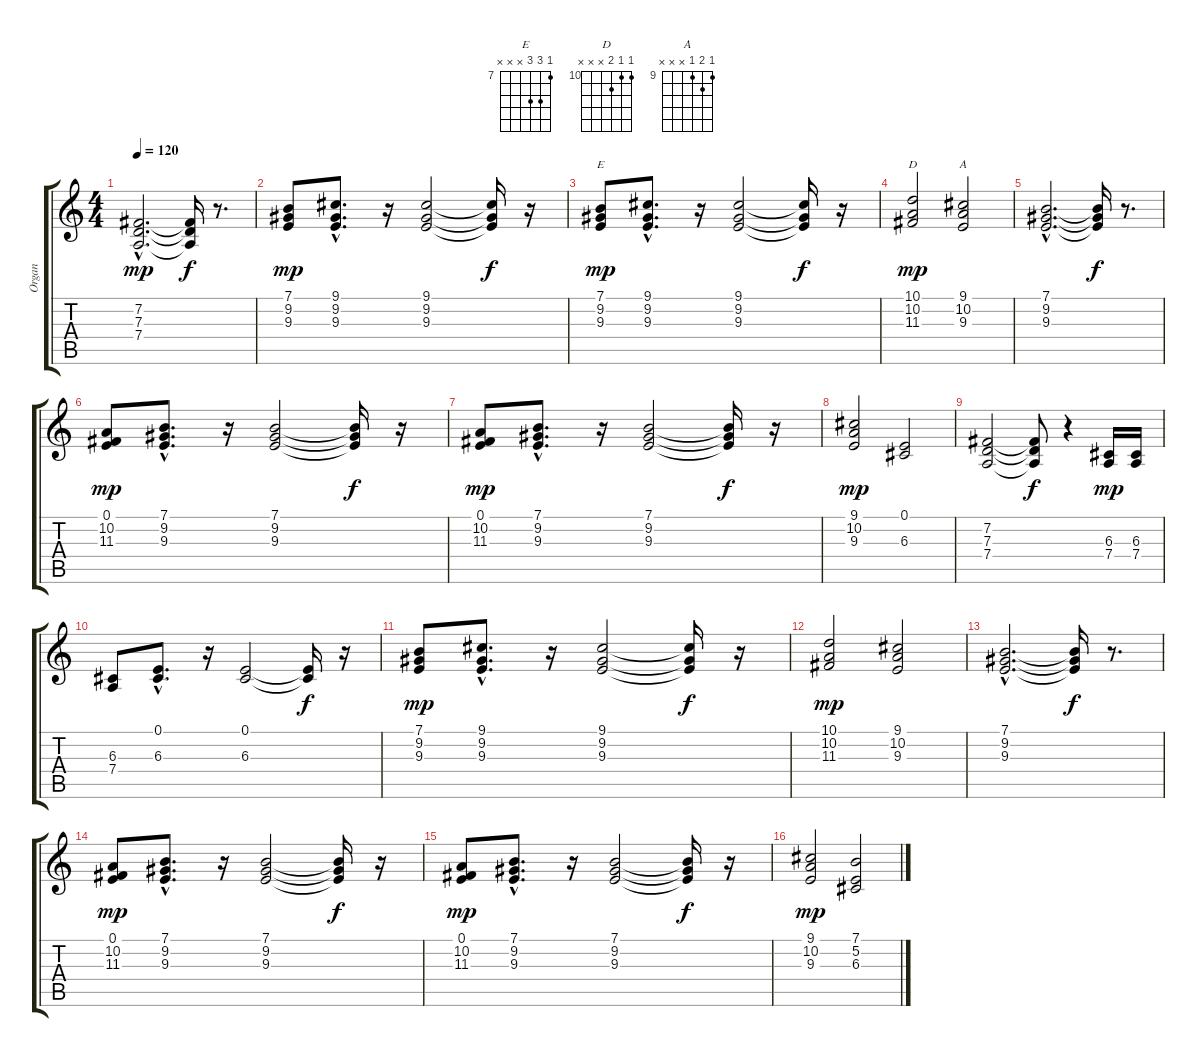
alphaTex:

\track ("Organ" "Organ") {instrument percussiveorgan}
\staff {score tabs}
\tuning (E4 B3 G3 D3 A2 E2) {hide}
\chord ("E" 7 9 9 x x x) {firstfret 7}
\chord ("D" 10 10 11 x x x) {firstfret 10}
\chord ("A" 9 10 9 x x x) {firstfret 9}
\ts (4 4)
\tempo 120
\clef g2
\ks c
(7.2{hac} 7.3{hac} 7.4{hac}).2{d dy mp} (7.2{t} 7.3{t} 7.4{t}).16{dy f} r.8{d} |
(7.1 9.2 9.3).8{dy mp} (9.1{hac} 9.2{hac} 9.3{hac}).8{d} r.16 (9.1 9.2 9.3).2 (9.1{t} 9.2{t} 9.3{t}).16{dy f} r.16 |
(7.1 9.2 9.3).8{ch "E" dy mp} (9.1{hac} 9.2{hac} 9.3{hac}).8{d} r.16 (9.1 9.2 9.3).2 (9.1{t} 9.2{t} 9.3{t}).16{dy f} r.16 |
(10.1 10.2 11.3).2{ch "D" dy mp} (9.1 10.2 9.3).2{ch "A"} |
(7.1{hac} 9.2{hac} 9.3{hac}).2{d} (7.1{t} 9.2{t} 9.3{t}).16{dy f} r.8{d} |
(0.1 10.2 11.3).8{dy mp} (7.1{hac} 9.2{hac} 9.3{hac}).8{d} r.16 (7.1 9.2 9.3).2 (7.1{t} 9.2{t} 9.3{t}).16{dy f} r.16 |
(0.1 10.2 11.3).8{dy mp} (7.1{hac} 9.2{hac} 9.3{hac}).8{d} r.16 (7.1 9.2 9.3).2 (7.1{t} 9.2{t} 9.3{t}).16{dy f} r.16 |
(9.1 10.2 9.3).2{dy mp} (0.1 6.3).2 |
(7.2 7.3 7.4).2 (7.2{t} 7.3{t} 7.4{t}).8{dy f} r.4 (6.3 7.4).16{dy mp} (6.3 7.4).16 |
(6.3 7.4).8 (0.1{hac} 6.3{hac}).8{d} r.16 (0.1 6.3).2 (0.1{t} 6.3{t}).16{dy f} r.16 |
(7.1 9.2 9.3).8{dy mp} (9.1{hac} 9.2{hac} 9.3{hac}).8{d} r.16 (9.1 9.2 9.3).2 (9.1{t} 9.2{t} 9.3{t}).16{dy f} r.16 |
(10.1 10.2 11.3).2{dy mp} (9.1 10.2 9.3).2 |
(7.1{hac} 9.2{hac} 9.3{hac}).2{d} (7.1{t} 9.2{t} 9.3{t}).16{dy f} r.8{d} |
(0.1 10.2 11.3).8{dy mp} (7.1{hac} 9.2{hac} 9.3{hac}).8{d} r.16 (7.1 9.2 9.3).2 (7.1{t} 9.2{t} 9.3{t}).16{dy f} r.16 |
(0.1 10.2 11.3).8{dy mp} (7.1{hac} 9.2{hac} 9.3{hac}).8{d} r.16 (7.1 9.2 9.3).2 (7.1{t} 9.2{t} 9.3{t}).16{dy f} r.16 |
(9.1 10.2 9.3).2{dy mp} (7.1 5.2 6.3).2
